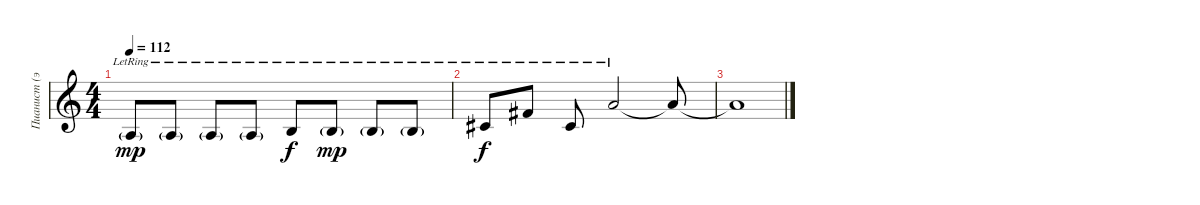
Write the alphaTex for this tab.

\track ("Пианист (эффект)" "Пианист (э") {instrument electricpiano1}
\staff {score}
\tuning (E4 B3 G3 D3 A2 E2) {hide}
\ts (4 4)
\tempo 112
\clef g2
\ks c
12.5{g lr}.8{dy mp} 12.5{g lr}.8 12.5{g lr}.8 12.5{g lr}.8 14.5{lr}.8{dy f} 14.5{g lr}.8{dy mp} 14.5{g lr}.8 14.5{g lr}.8 |
11.4{lr}.8{dy f} 11.3{lr}.8 11.4{lr}.8 14.3{lr}.2 14.3{t}.8 |
14.3{t}.1
